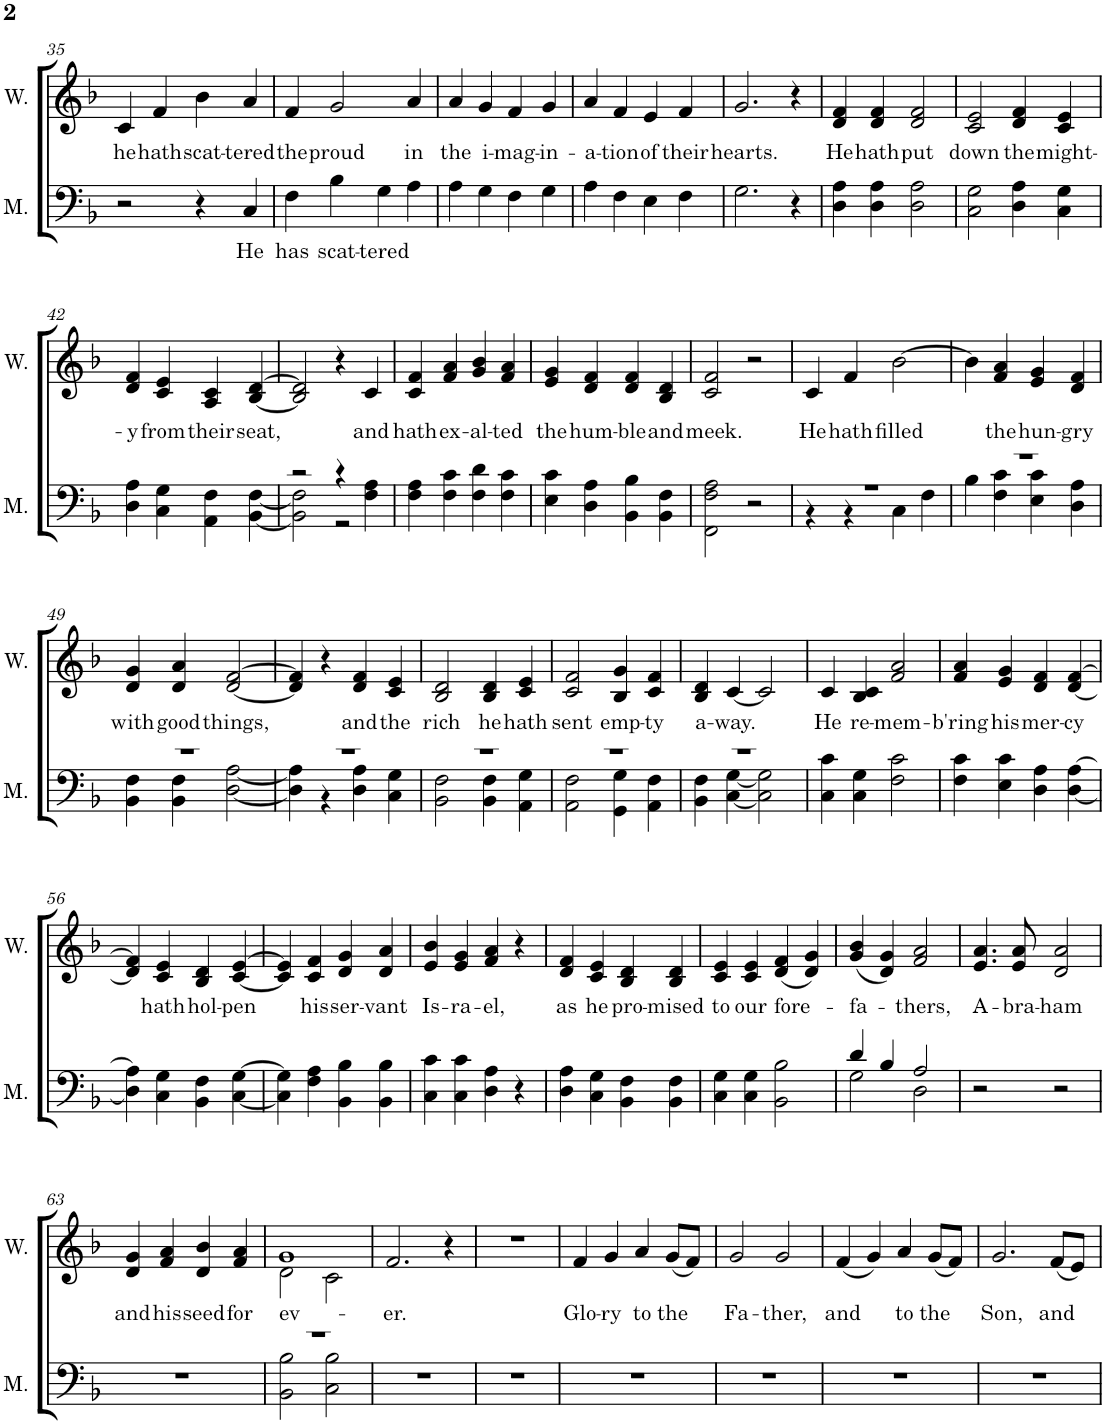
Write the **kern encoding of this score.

**kern	**text	**kern	**text
*part2	*part2	*part1	*part1
*staff2	*staff2	*staff1	*staff1
*I"Men	*	*I"Women	*
*I'M.	*	*I'W.	*
!!LO:PB:g=z
*clefF4	*	*clefG2	*
*k[b-]	*	*k[b-]	*
*M4/4	*	*M4/4	*
=35	=35	=35	=35
!	!	!	!LO:LY:b
2r	.	4c/	he
!	!	!	!LO:LY:b
.	.	4f/	hath
!	!	!	!LO:LY:b
4r	.	4b-\	scat-
!	!LO:LY:b	!	!LO:LY:b
4C/	He	4a/	-tered
=36	=36	=36	=36
!	!LO:LY:b	!	!LO:LY:b
4F\	has	4f/	the
!	!LO:LY:b	!	!LO:LY:b
4B-\	scat-	2g/	proud
!	!LO:LY:b	!	!
4G\	-tered	.	.
!	!	!	!LO:LY:b
4A\	.	4a/	in
=37	=37	=37	=37
!	!	!	!LO:LY:b
4A\	.	4a/	the
!	!	!	!LO:LY:b
4G\	.	4g/	i-
!	!	!	!LO:LY:b
4F\	.	4f/	-mag-
!	!	!	!LO:LY:b
4G\	.	4g/	-in-
=38	=38	=38	=38
!	!	!	!LO:LY:b
4A\	.	4a/	-a-
!	!	!	!LO:LY:b
4F\	.	4f/	-tion
!	!	!	!LO:LY:b
4E\	.	4e/	of
!	!	!	!LO:LY:b
4F\	.	4f/	their
=39	=39	=39	=39
!	!	!	!LO:LY:b
2.G\	.	2.g/	hearts.
4r	.	4r	.
=40	=40	=40	=40
!	!	!	!LO:LY:b
4D\ 4A\	.	4d/ 4f/	He
!	!	!	!LO:LY:b
4D\ 4A\	.	4d/ 4f/	hath
!	!	!	!LO:LY:b
2D\ 2A\	.	2d/ 2f/	put
=41	=41	=41	=41
!	!	!	!LO:LY:b
2C\ 2G\	.	2c/ 2e/	down
!	!	!	!LO:LY:b
4D\ 4A\	.	4d/ 4f/	the
!	!	!	!LO:LY:b
4C\ 4G\	.	4c/ 4e/	might-
!!LO:LB:g=z
=42	=42	=42	=42
!	!	!	!LO:LY:b
4D\ 4A\	.	4d/ 4f/	-y
!	!	!	!LO:LY:b
4C\ 4G\	.	4c/ 4e/	from
!	!	!	!LO:LY:b
4AA\ 4F\	.	4A/ 4c/	their
!	!	!	!LO:LY:b
[4BB-\ [4F\	.	[4B-/ [4d/	seat,
=43	=43	=43	=43
*^	*	*	*
2r	2BB-\] 2F\]	.	2B-/] 2d/]	.
4r	2r	.	4r	.
!	!	!	!	!LO:LY:b
4F\ 4A\	.	.	4c/	and
*v	*v	*	*	*
=44	=44	=44	=44
!	!	!	!LO:LY:b
4F\ 4A\	.	4c/ 4f/	hath
!	!	!	!LO:LY:b
4F\ 4c\	.	4f/ 4a/	ex-
!	!	!	!LO:LY:b
4F\ 4d\	.	4g/ 4b-/	-al-
!	!	!	!LO:LY:b
4F\ 4c\	.	4f/ 4a/	-ted
=45	=45	=45	=45
!	!	!	!LO:LY:b
4E\ 4c\	.	4e/ 4g/	the
!	!	!	!LO:LY:b
4D\ 4A\	.	4d/ 4f/	hum-
!	!	!	!LO:LY:b
4BB-\ 4B-\	.	4d/ 4f/	-ble
!	!	!	!LO:LY:b
4BB-\ 4F\	.	4B-/ 4d/	and
=46	=46	=46	=46
!	!	!	!LO:LY:b
2FF\ 2F\ 2A\	.	2c/ 2f/	meek.
2r	.	2r	.
=47	=47	=47	=47
*^	*	*	*
!	!	!	!	!LO:LY:b
1r	4r	.	4c/	He
!	!	!	!	!LO:LY:b
.	4r	.	4f/	hath
!	!	!	!	!LO:LY:b
.	4C\	.	[2b-\	filled
.	4F\	.	.	.
=48	=48	=48	=48	=48
1r	4B-\	.	4b-\]	.
!	!	!	!	!LO:LY:b
.	4F\ 4c\	.	4f/ 4a/	the
!	!	!	!	!LO:LY:b
.	4E\ 4c\	.	4e/ 4g/	hun-
!	!	!	!	!LO:LY:b
.	4D\ 4A\	.	4d/ 4f/	-gry
!!LO:LB:g=z
=49	=49	=49	=49	=49
!	!	!	!	!LO:LY:b
1r	4BB-\ 4F\	.	4d/ 4g/	with
!	!	!	!	!LO:LY:b
.	4BB-\ 4F\	.	4d/ 4a/	good
!	!	!	!	!LO:LY:b
.	[2D\ [2A\	.	[2d/ [2f/	things,
=50	=50	=50	=50	=50
1r	4D\] 4A\]	.	4d/] 4f/]	.
.	4r	.	4r	.
!	!	!	!	!LO:LY:b
.	4D\ 4A\	.	4d/ 4f/	and
!	!	!	!	!LO:LY:b
.	4C\ 4G\	.	4c/ 4e/	the
=51	=51	=51	=51	=51
!	!	!	!	!LO:LY:b
1r	2BB-\ 2F\	.	2B-/ 2d/	rich
!	!	!	!	!LO:LY:b
.	4BB-\ 4F\	.	4B-/ 4d/	he
!	!	!	!	!LO:LY:b
.	4AA\ 4G\	.	4c/ 4e/	hath
=52	=52	=52	=52	=52
!	!	!	!	!LO:LY:b
1r	2AA\ 2F\	.	2c/ 2f/	sent
!	!	!	!	!LO:LY:b
.	4GG\ 4G\	.	4B-/ 4g/	emp-
!	!	!	!	!LO:LY:b
.	4AA\ 4F\	.	4c/ 4f/	-ty
=53	=53	=53	=53	=53
!	!	!	!	!LO:LY:b
1r	4BB-\ 4F\	.	4B-/ 4d/	a-
!	!	!	!	!LO:LY:b
.	[4C\ [4G\	.	[4c/	-way.
.	2C\] 2G\]	.	2c/]	.
=54	=54	=54	=54	=54
!	!	!	!	!LO:LY:b
*v	*v	*	*	*
4C\ 4c\	.	4c/	He
!	!	!	!LO:LY:b
4C\ 4G\	.	4B-/ 4c/	re-
!	!	!	!LO:LY:b
2F\ 2c\	.	2f/ 2a/	-mem-
=55	=55	=55	=55
!	!	!	!LO:LY:b
4F\ 4c\	.	4f/ 4a/	-b'ring
!	!	!	!LO:LY:b
4E\ 4c\	.	4e/ 4g/	his
!	!	!	!LO:LY:b
4D\ 4A\	.	4d/ 4f/	mer-
!	!	!	!LO:LY:b
[4D\ [4A\	.	[4d/ [4f/	-cy
!!LO:LB:g=z
=56	=56	=56	=56
4D\] 4A\]	.	4d/] 4f/]	.
!	!	!	!LO:LY:b
4C\ 4G\	.	4c/ 4e/	hath
!	!	!	!LO:LY:b
4BB-\ 4F\	.	4B-/ 4d/	hol-
!	!	!	!LO:LY:b
[4C\ [4G\	.	[4c/ [4e/	-pen
=57	=57	=57	=57
4C\] 4G\]	.	4c/] 4e/]	.
!	!	!	!LO:LY:b
4F\ 4A\	.	4c/ 4f/	his
!	!	!	!LO:LY:b
4BB-\ 4B-\	.	4d/ 4g/	ser-
!	!	!	!LO:LY:b
4BB-\ 4B-\	.	4d/ 4a/	-vant
=58	=58	=58	=58
!	!	!	!LO:LY:b
4C\ 4c\	.	4e/ 4b-/	Is-
!	!	!	!LO:LY:b
4C\ 4c\	.	4e/ 4g/	-ra-
!	!	!	!LO:LY:b
4D\ 4A\	.	4f/ 4a/	-el,
4r	.	4r	.
=59	=59	=59	=59
!	!	!	!LO:LY:b
4D\ 4A\	.	4d/ 4f/	as
!	!	!	!LO:LY:b
4C\ 4G\	.	4c/ 4e/	he
!	!	!	!LO:LY:b
4BB-\ 4F\	.	4B-/ 4d/	pro-
!	!	!	!LO:LY:b
4BB-\ 4F\	.	4B-/ 4d/	-mised
=60	=60	=60	=60
!	!	!	!LO:LY:b
4C\ 4G\	.	4c/ 4e/	to
!	!	!	!LO:LY:b
4C\ 4G\	.	4c/ 4e/	our
!	!	!	!LO:LY:b
2BB-\ 2B-\	.	(4d/ 4f/	fore-
.	.	4d/ 4g/)	.
=61	=61	=61	=61
*^	*	*	*
!	!	!	!	!LO:LY:b
4d/	2G\	.	(4g/ 4b-/	-fa-
4B-/	.	.	4d/ 4g/)	.
!	!	!	!	!LO:LY:b
2A/	2D\	.	2f/ 2a/	-thers,
=62	=62	=62	=62	=62
!	!	!	!	!LO:LY:b
*v	*v	*	*	*
2r	.	4.e/ 4.a/	A-
!	!	!	!LO:LY:b
.	.	8e/ 8a/	-bra-
!	!	!	!LO:LY:b
2r	.	2d/ 2a/	-ham
!!LO:LB:g=z
=63	=63	=63	=63
!	!	!	!LO:LY:b
1r	.	4d/ 4g/	and
!	!	!	!LO:LY:b
.	.	4f/ 4a/	his
!	!	!	!LO:LY:b
.	.	4d/ 4b-/	seed
!	!	!	!LO:LY:b
.	.	4f/ 4a/	for-
=64	=64	=64	=64
*^	*	*^	*
!	!	!	!	!	!LO:LY:b
1r	2BB-\ 2B-\	.	1g	2d\	-ev-
.	2C\ 2B-\	.	.	2c\	.
=65	=65	=65	=65	=65	=65
!	!	!	!	!	!LO:LY:b
*v	*v	*	*	*	*
*	*	*v	*v	*
1r	.	2.f/	-er.
.	.	4r	.
=66	=66	=66	=66
1r	.	1r	.
=67	=67	=67	=67
!	!	!	!LO:LY:b
1r	.	4f/	Glo-
!	!	!	!LO:LY:b
.	.	4g/	-ry
!	!	!	!LO:LY:b
.	.	4a/	to
!	!	!	!LO:LY:b
.	.	(8g/L	the
.	.	8f/J)	.
=68	=68	=68	=68
!	!	!	!LO:LY:b
1r	.	2g/	Fa-
!	!	!	!LO:LY:b
.	.	2g/	-ther,
=69	=69	=69	=69
!	!	!	!LO:LY:b
1r	.	(4f/	and
.	.	4g/)	.
!	!	!	!LO:LY:b
.	.	4a/	to
!	!	!	!LO:LY:b
.	.	(8g/L	the
.	.	8f/J)	.
=70	=70	=70	=70
!	!	!	!LO:LY:b
1r	.	2.g/	Son,
!	!	!	!LO:LY:b
.	.	(8f/L	and
.	.	8e/J)	.
=	=	=	=
*-	*-	*-	*-
